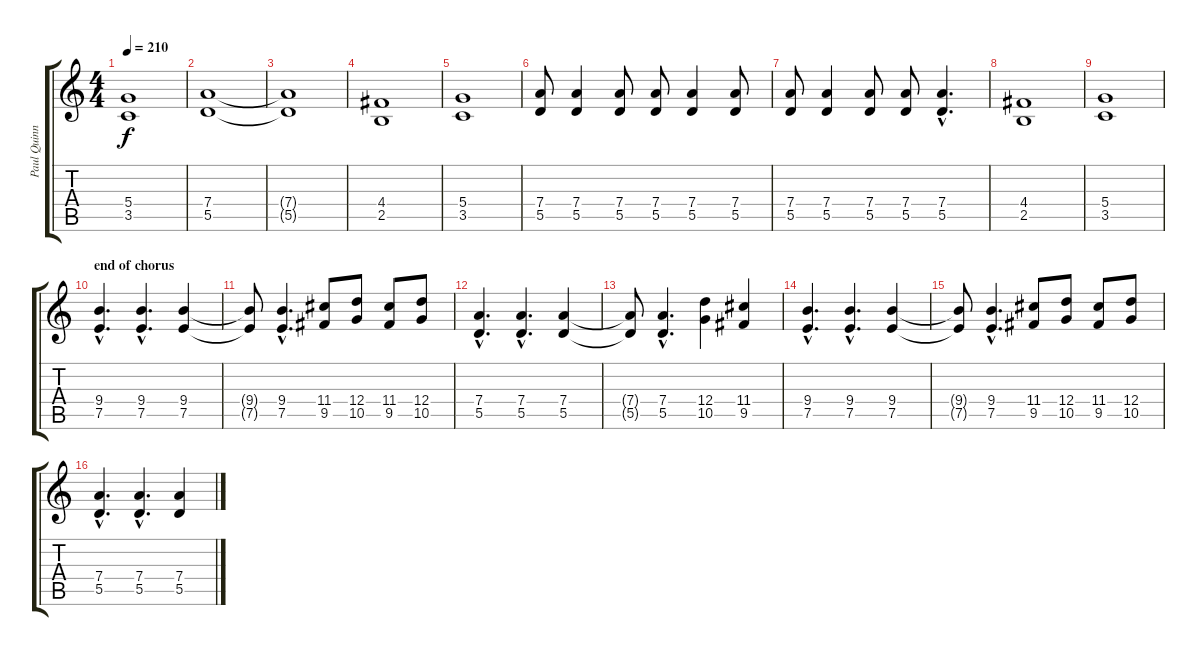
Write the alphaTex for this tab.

\track ("Paul Quinn" "Paul Quinn") {instrument distortionguitar}
\staff {score tabs}
\tuning (E4 B3 G3 D3 A2 E2) {hide}
\ts (4 4)
\tempo 210
\clef g2
\ks c
(5.4 3.5).1{dy f} |
(7.4 5.5).1 |
(7.4{t} 5.5{t}).1 |
(4.4 2.5).1 |
(5.4 3.5).1 |
(7.4 5.5).8 (7.4 5.5).4 (7.4 5.5).8 (7.4 5.5).8 (7.4 5.5).4 (7.4 5.5).8 |
(7.4 5.5).8 (7.4 5.5).4 (7.4 5.5).8 (7.4 5.5).8 (7.4{hac} 5.5{hac}).4{d} |
(4.4 2.5).1 |
(5.4 3.5).1 |
\section ("" "end of chorus")
(9.4{hac} 7.5).4{d} (9.4{hac} 7.5).4{d} (9.4 7.5).4 |
(9.4{t} 7.5{t}).8 (9.4{hac} 7.5{hac}).4{d} (11.4 9.5).8 (12.4 10.5).8 (11.4 9.5).8 (12.4 10.5).8 |
(7.4 5.5{hac}).4{d} (7.4 5.5{hac}).4{d} (7.4 5.5).4 |
(7.4{t} 5.5{t}).8 (7.4{hac} 5.5{hac}).4{d} (12.4 10.5).4 (11.4 9.5).4 |
(9.4{hac} 7.5{hac}).4{d} (9.4{hac} 7.5{hac}).4{d} (9.4 7.5).4 |
(9.4{t} 7.5{t}).8 (9.4{hac} 7.5{hac}).4{d} (11.4 9.5).8 (12.4 10.5).8 (11.4 9.5).8 (12.4 10.5).8 |
(7.4{hac} 5.5{hac}).4{d} (7.4{hac} 5.5{hac}).4{d} (7.4 5.5).4
